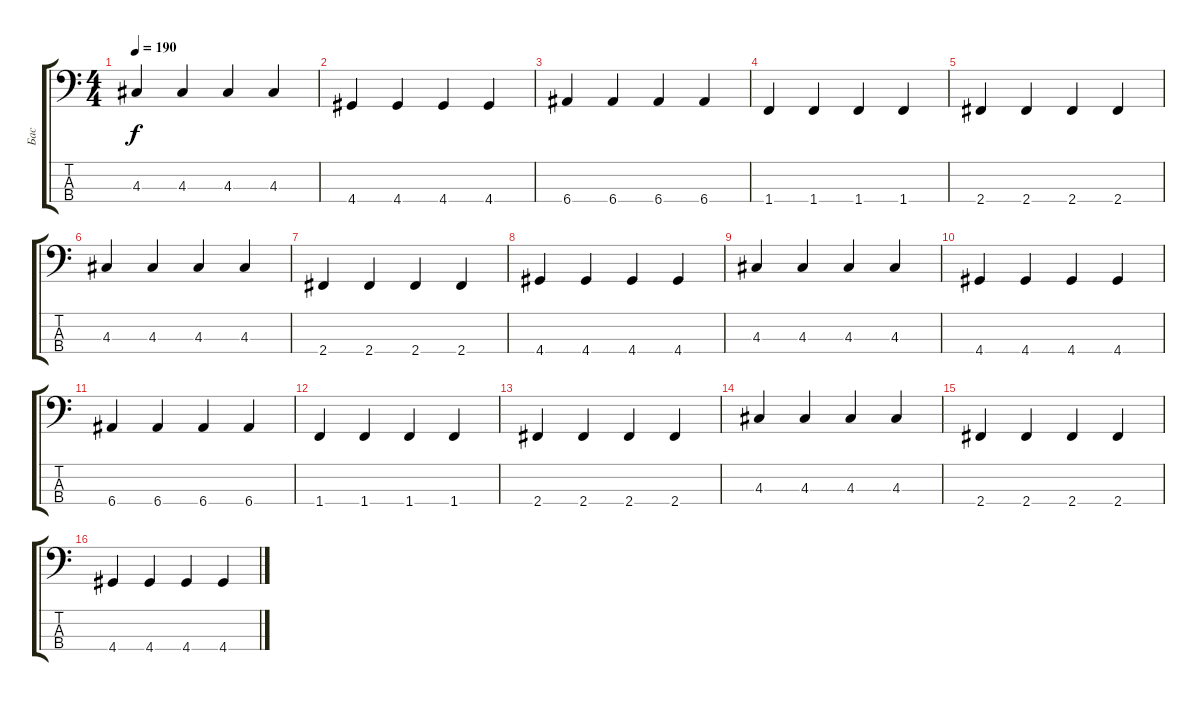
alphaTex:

\track ("Бас" "Бас") {instrument electricbassfinger}
\staff {score tabs}
\tuning (G2 D2 A1 E1) {hide}
\ts (4 4)
\tempo 190
\clef f4
\ks c
4.3.4{dy f} 4.3.4 4.3.4 4.3.4 |
4.4.4 4.4.4 4.4.4 4.4.4 |
6.4.4 6.4.4 6.4.4 6.4.4 |
1.4.4 1.4.4 1.4.4 1.4.4 |
2.4.4 2.4.4 2.4.4 2.4.4 |
4.3.4 4.3.4 4.3.4 4.3.4 |
2.4.4 2.4.4 2.4.4 2.4.4 |
4.4.4 4.4.4 4.4.4 4.4.4 |
4.3.4 4.3.4 4.3.4 4.3.4 |
4.4.4 4.4.4 4.4.4 4.4.4 |
6.4.4 6.4.4 6.4.4 6.4.4 |
1.4.4 1.4.4 1.4.4 1.4.4 |
2.4.4 2.4.4 2.4.4 2.4.4 |
4.3.4 4.3.4 4.3.4 4.3.4 |
2.4.4 2.4.4 2.4.4 2.4.4 |
4.4.4 4.4.4 4.4.4 4.4.4
